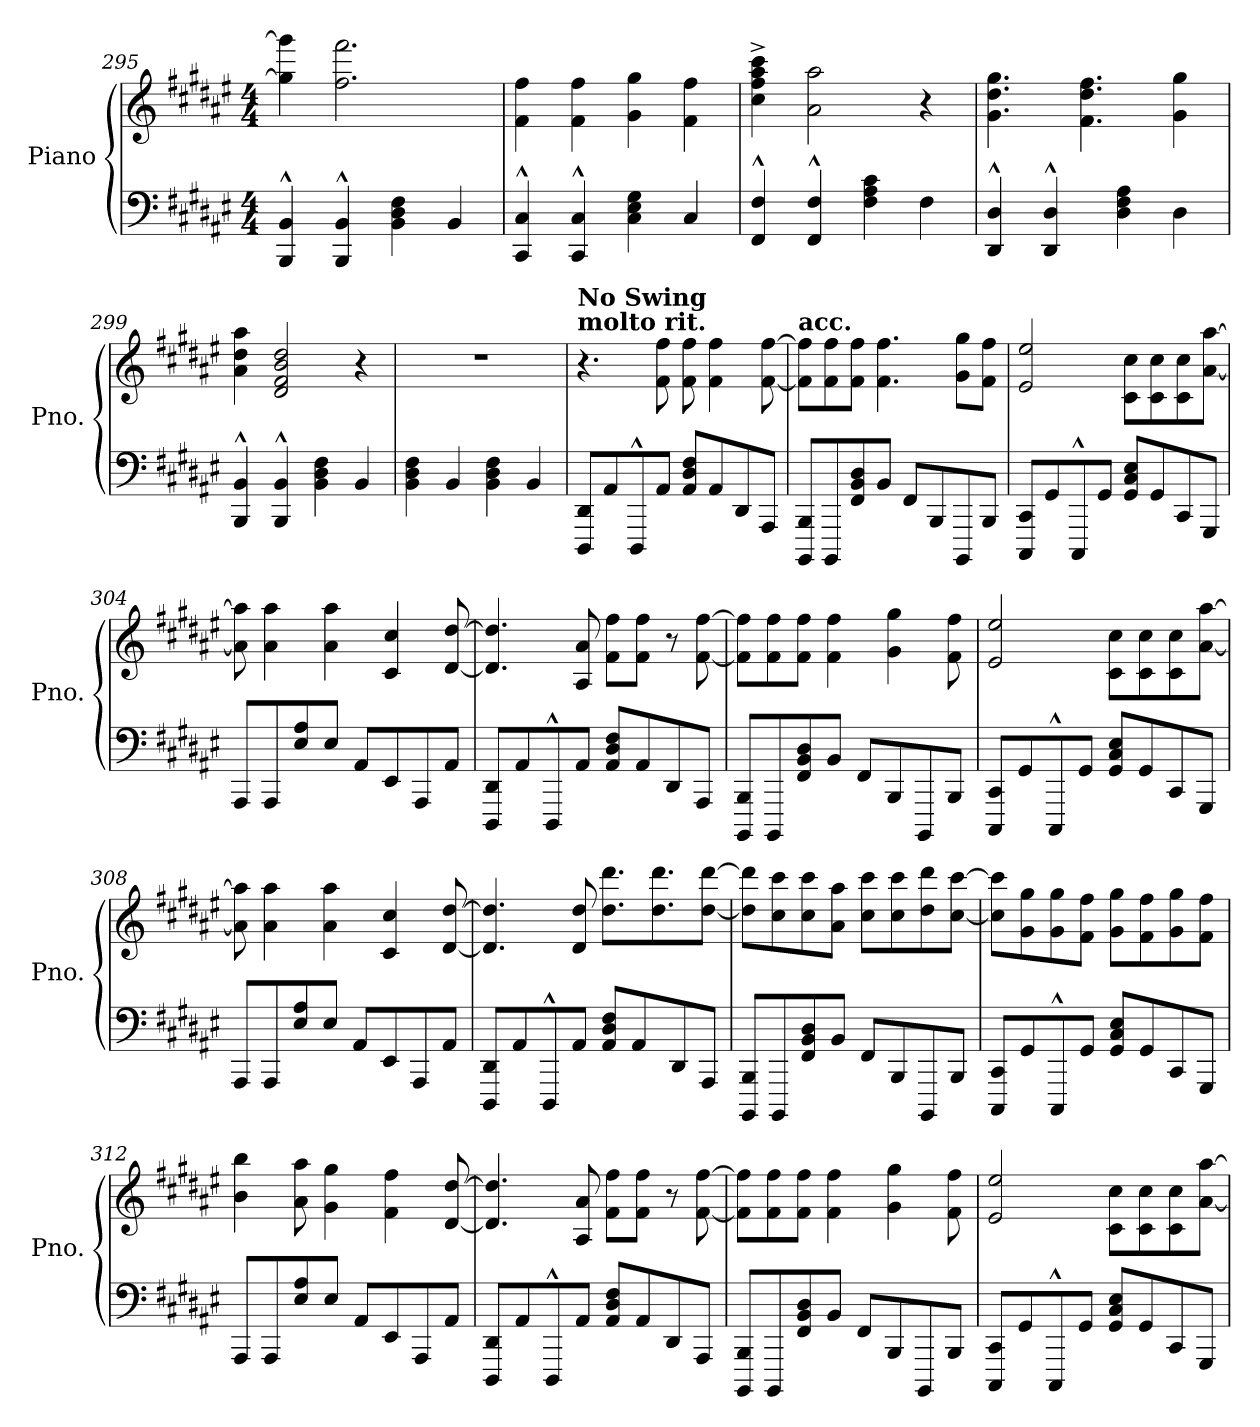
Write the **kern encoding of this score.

**kern	**kern	**dynam
*part1	*part1	*part1
*staff2	*staff1	*staff1/2
*I"Piano	*	*
*I'Pno.	*	*
*clefF4	*clefG2	*
*k[f#c#g#d#a#e#]	*k[f#c#g#d#a#e#]	*
*M4/4	*M4/4	*
=295	=295	=295
4BBB/^^ 4BB/^^	4gg#\] 4ggg#\]	.
4BBB/^^ 4BB/^^	2.ff#\ 2.fff#\	.
4BB\ 4D#\ 4F#\	.	.
4BB/	.	.
!!LO:LB:g=z
=296	=296	=296
4CC#/^^ 4C#/^^	4f#\ 4ff#\	.
4CC#/^^ 4C#/^^	4f#\ 4ff#\	.
4C#\ 4E#\ 4G#\	4g#\ 4gg#\	.
4C#/	4f#\ 4ff#\	.
=297	=297	=297
4FF#/^^ 4F#/^^	4cc#\^ 4ff#\^ 4aa#\^ 4ccc#\^	.
4FF#/^^ 4F#/^^	2a#\ 2aa#\	.
4F#\ 4A#\ 4c#\	.	.
4F#\	4r	.
=298	=298	=298
4DD#/^^ 4D#/^^	4.g#\ 4.dd#\ 4.gg#\	.
4DD#/^^ 4D#/^^	.	.
.	4.f#\ 4.dd#\ 4.ff#\	.
4D#\ 4F#\ 4A#\	.	.
4D#\	4g#\ 4gg#\	.
=299	=299	=299
4BBB/^^ 4BB/^^	4a#\ 4dd#\ 4aa#\	.
4BBB/^^ 4BB/^^	2d#/ 2f#/ 2b/ 2dd#/	.
4BB\ 4D#\ 4F#\	.	.
4BB/	4r	.
=300	=300	=300
4BB\ 4D#\ 4F#\	1r	.
4BB/	.	.
4BB\ 4D#\ 4F#\	.	.
4BB/	.	.
=301	=301	=301
!	!LO:TX:a:B:t=molto rit.	!
!	!LO:TX:B:t=No Swing	!
!	!	!LO:DY:b=2
!	!	!LO:DY:n=1:b
8DDD#/ 8DD#/L	4.r	mf f
8AA#/	.	.
8DDD#^^/	.	.
8AA#/J	8f#\ 8ff#\	.
*	*MM105	*
8AA#/ 8D#/ 8F#/L	8f#\ 8ff#\	.
8AA#/	4f#\ 4ff#\	.
8DD#/	.	.
8AAA#/J	[8f#\ [8ff#\	.
=302	=302	=302
!	!LO:TX:a:B:t=acc.	!
8BBBB/ 8BBB/L	8f#\] 8ff#\]L	.
8BBBB/	8f#\ 8ff#\	.
8FF#/ 8BB/ 8D#/	8f#\ 8ff#\J	.
*	*MM115	*
8BB/J	4.f#\ 4.ff#\	.
8FF#/L	.	.
8BBB/	.	.
8BBBB/	8g#\ 8gg#\L	.
8BBB/J	8f#\ 8ff#\J	.
!!LO:LB:g=z
=303	=303	=303
*	*MM120	*
8CCC#/ 8CC#/L	2e#/ 2ee#/	.
8GG#/	.	.
8CCC#^^/	.	.
8GG#/J	.	.
*	*MM123	*
8GG#/ 8C#/ 8E#/L	8c#\ 8cc#\L	.
8GG#/	8c#\ 8cc#\	.
8CC#/	8c#\ 8cc#\	.
8GGG#/J	[8a#\ [8aa#\J	.
=304	=304	=304
8AAA#/L	8a#\] 8aa#\]	.
8AAA#/	4a#\ 4aa#\	.
8E#/ 8A#/	.	.
8E#/J	4a#\ 4aa#\	.
8AA#/L	.	.
8EE#/	4c#/ 4cc#/	.
8AAA#/	.	.
8AA#/J	[8d#/ [8dd#/	.
=305	=305	=305
8DDD#/ 8DD#/L	4.d#/] 4.dd#/]	.
8AA#/	.	.
8DDD#^^/	.	.
8AA#/J	8A#/ 8a#/	.
8AA#/ 8D#/ 8F#/L	8f#\ 8ff#\L	.
8AA#/	8f#\ 8ff#\J	.
8DD#/	8r	.
8AAA#/J	[8f#\ [8ff#\	.
=306	=306	=306
8BBBB/ 8BBB/L	8f#\] 8ff#\]L	.
8BBBB/	8f#\ 8ff#\	.
8FF#/ 8BB/ 8D#/	8f#\ 8ff#\J	.
8BB/J	4f#\ 4ff#\	.
8FF#/L	.	.
8BBB/	4g#\ 4gg#\	.
8BBBB/	.	.
8BBB/J	8f#\ 8ff#\	.
!!LO:PB:g=z
=307	=307	=307
8CCC#/ 8CC#/L	2e#/ 2ee#/	.
8GG#/	.	.
8CCC#^^/	.	.
8GG#/J	.	.
8GG#/ 8C#/ 8E#/L	8c#\ 8cc#\L	.
8GG#/	8c#\ 8cc#\	.
8CC#/	8c#\ 8cc#\	.
8GGG#/J	[8a#\ [8aa#\J	.
=308	=308	=308
8AAA#/L	8a#\] 8aa#\]	.
8AAA#/	4a#\ 4aa#\	.
8E#/ 8A#/	.	.
8E#/J	4a#\ 4aa#\	.
8AA#/L	.	.
8EE#/	4c#/ 4cc#/	.
8AAA#/	.	.
8AA#/J	[8d#/ [8dd#/	.
=309	=309	=309
8DDD#/ 8DD#/L	4.d#/] 4.dd#/]	.
8AA#/	.	.
8DDD#^^/	.	.
8AA#/J	8d#/ 8dd#/	.
8AA#/ 8D#/ 8F#/L	8.dd#\ 8.ddd#\L	.
8AA#/	.	.
.	8.dd#\ 8.ddd#\	.
8DD#/	.	.
8AAA#/J	[8dd#\ [8ddd#\J	.
=310	=310	=310
8BBBB/ 8BBB/L	8dd#\] 8ddd#\]L	.
8BBBB/	8cc#\ 8ccc#\	.
8FF#/ 8BB/ 8D#/	8cc#\ 8ccc#\	.
8BB/J	8a#\ 8aa#\J	.
8FF#/L	8cc#\ 8ccc#\L	.
8BBB/	8cc#\ 8ccc#\	.
8BBBB/	8dd#\ 8ddd#\	.
8BBB/J	[8cc#\ [8ccc#\J	.
!!LO:LB:g=z
=311	=311	=311
8CCC#/ 8CC#/L	8cc#\] 8ccc#\]L	.
8GG#/	8g#\ 8gg#\	.
8CCC#^^/	8g#\ 8gg#\	.
8GG#/J	8f#\ 8ff#\J	.
8GG#/ 8C#/ 8E#/L	8g#\ 8gg#\L	.
8GG#/	8f#\ 8ff#\	.
8CC#/	8g#\ 8gg#\	.
8GGG#/J	8f#\ 8ff#\J	.
=312	=312	=312
8AAA#/L	4b\ 4bb\	.
8AAA#/	.	.
8E#/ 8A#/	8a#\ 8aa#\	.
8E#/J	4g#\ 4gg#\	.
8AA#/L	.	.
8EE#/	4f#\ 4ff#\	.
8AAA#/	.	.
8AA#/J	[8d#/ [8dd#/	.
=313	=313	=313
8DDD#/ 8DD#/L	4.d#/] 4.dd#/]	.
8AA#/	.	.
8DDD#^^/	.	.
8AA#/J	8A#/ 8a#/	.
8AA#/ 8D#/ 8F#/L	8f#\ 8ff#\L	.
8AA#/	8f#\ 8ff#\J	.
8DD#/	8r	.
8AAA#/J	[8f#\ [8ff#\	.
=314	=314	=314
8BBBB/ 8BBB/L	8f#\] 8ff#\]L	.
8BBBB/	8f#\ 8ff#\	.
8FF#/ 8BB/ 8D#/	8f#\ 8ff#\J	.
8BB/J	4f#\ 4ff#\	.
8FF#/L	.	.
8BBB/	4g#\ 4gg#\	.
8BBBB/	.	.
8BBB/J	8f#\ 8ff#\	.
!!LO:LB:g=z
=315	=315	=315
8CCC#/ 8CC#/L	2e#/ 2ee#/	.
8GG#/	.	.
8CCC#^^/	.	.
8GG#/J	.	.
8GG#/ 8C#/ 8E#/L	8c#\ 8cc#\L	.
8GG#/	8c#\ 8cc#\	.
8CC#/	8c#\ 8cc#\	.
8GGG#/J	[8a#\ [8aa#\J	.
=	=	=
*-	*-	*-
